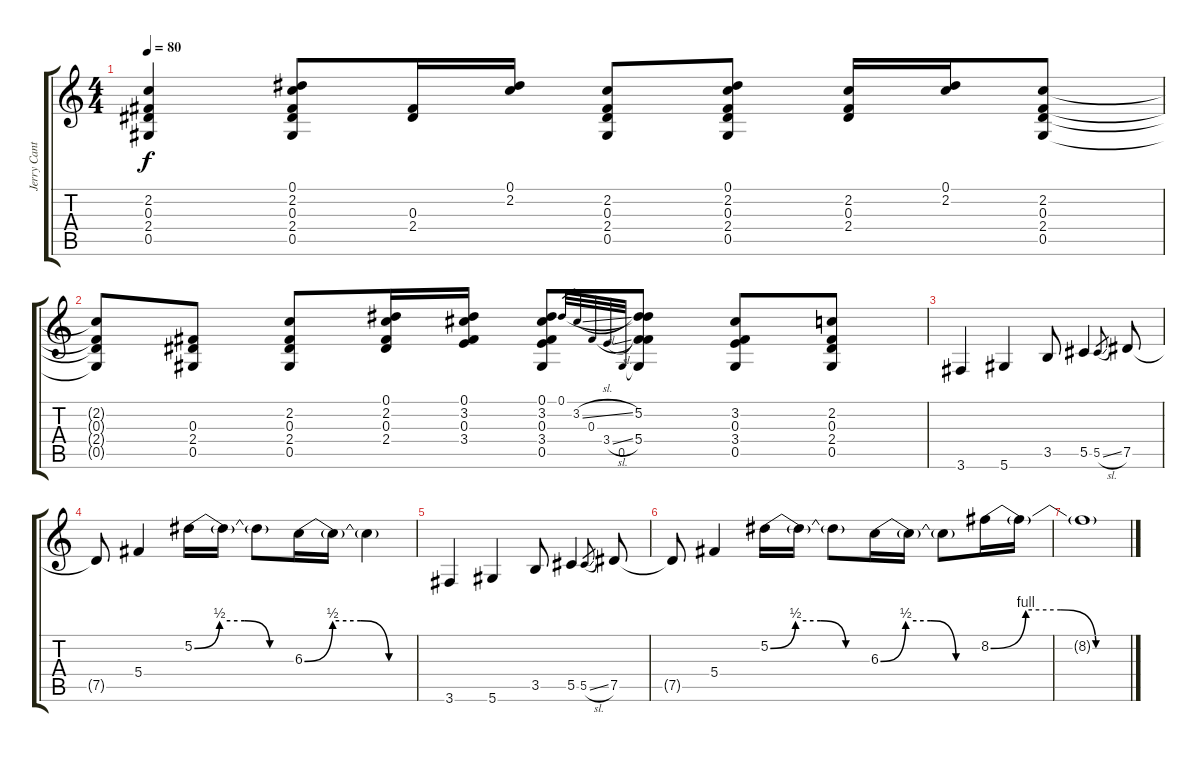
\track ("Jerry Cantrell" "Jerry Cant") {instrument acousticguitarsteel}
\staff {score tabs}
\tuning (Eb4 Bb3 Gb3 Db3 Ab2 Eb2) {hide}
\ts (4 4)
\tempo 80
\clef g2
\ks c
(2.2 0.3 2.4 0.5).4{dy f} (0.1 2.2 0.3 2.4 0.5).8 (0.3 2.4).16 (0.1 2.2).16 (2.2 0.3 2.4 0.5).8 (0.1 2.2 0.3 2.4 0.5).8 (2.2 0.3 2.4).16 (0.1 2.2).16 (2.2 0.3 2.4 0.5).8 |
(2.2{t} 0.3{t} 2.4{t} 0.5{t}).8 (0.3 2.4 0.5).8 (2.2 0.3 2.4 0.5).8 (0.1 2.2 0.3 2.4).16 (0.1 3.2 0.3 3.4).16 (0.1 3.2 0.3 3.4 0.5).8 0.1.32{gr} 3.2{sl}.32{gr} 0.3.32{gr} 3.4{sl}.32{gr} 0.5.32{gr} (0.1{t} 5.2 0.3{t} 5.4 0.5{t}).8 (3.2 0.3 3.4 0.5).8 (2.2 0.3 2.4 0.5).8 |
3.6.4 5.6.4 3.5.8 5.5.4 5.5{sl}.8{gr} 7.5.8 |
7.5{t}.8 5.4.4 5.2{be (custom 0 0 15 2 30 2 45 0 60 0)}.16 5.2{t}.16 5.2{t}.8 6.3{be (custom 0 0 15 2 30 2 45 0 60 0)}.16 6.3{t}.16 6.3{t}.4 |
3.6.4 5.6.4 3.5.8 5.5.4 5.5{sl}.8{gr} 7.5.8 |
7.5{t}.8 5.4.4 5.2{be (custom 0 0 15 2 30 2 45 0 60 0)}.16 5.2{t}.16 5.2{t}.8 6.3{be (custom 0 0 15 2 30 2 45 0 60 0)}.16 6.3{t}.16 6.3{t}.8 8.2{be (custom 0 0 15 4 30 4 45 0 60 0)}.16 8.2{t}.16 |
8.2{t}.1
